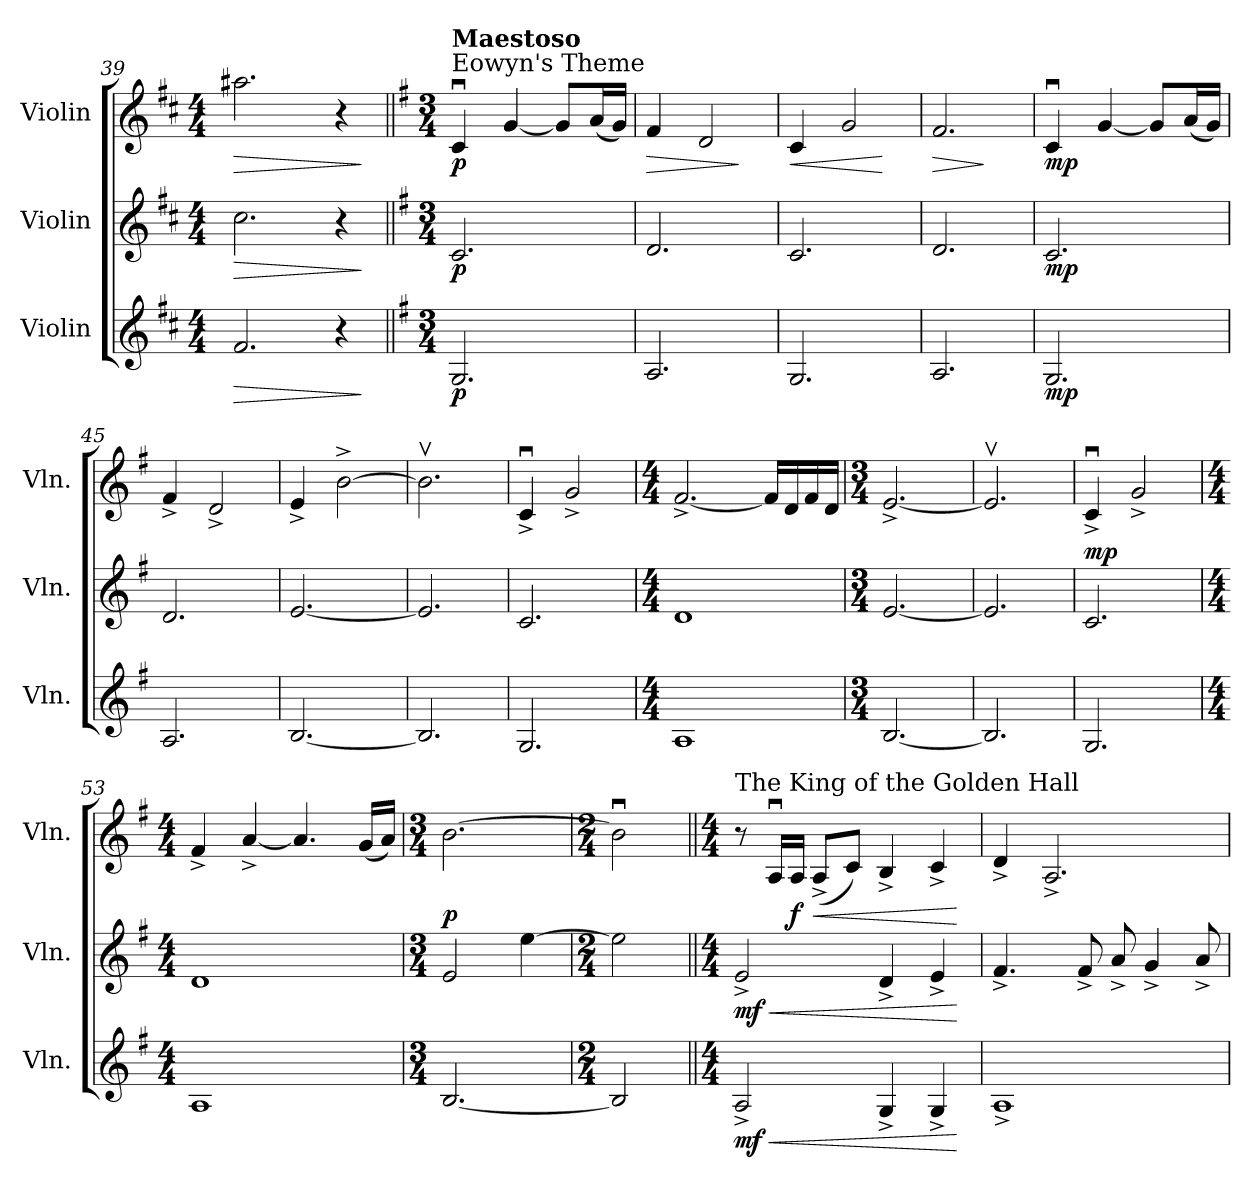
**kern	**dynam	**kern	**dynam	**kern	**dynam
*part3	*part3	*part2	*part2	*part1	*part1
*staff3	*staff3	*staff2	*staff2	*staff1	*staff1
*I"Violin	*	*I"Violin	*	*I"Violin	*
*I'Vln.	*	*I'Vln.	*	*I'Vln.	*
*clefG2	*	*clefG2	*	*clefG2	*
*k[f#c#]	*	*k[f#c#]	*	*k[f#c#]	*
*M4/4	*	*M4/4	*	*M4/4	*
=39	=39	=39	=39	=39	=39
!	!LO:HP:b	!	!LO:HP:b	!	!LO:HP:b
2.f#/	>	2.cc#\	>	2.aa#X\	>
4r	.	4r	.	4r	.
.	]	.	]	.	]
=40||	=40||	=40||	=40||	=40||	=40||
*k[f#]	*	*k[f#]	*	*k[f#]	*
*M3/4	*	*M3/4	*	*M3/4	*
*	*	*	*	*MM76	*
!	!	!	!	!LO:TX:a:t=Eowyn's Theme	!
!	!	!	!	!LO:TX:a:B:t=Maestoso	!
!	!LO:DY:b	!	!LO:DY:b	!	!LO:DY:b
2.G/	p	2.c/	p	4cu/	p
.	.	.	.	[4g/	.
.	.	.	.	8g/L]	.
.	.	.	.	(16a/L	.
.	.	.	.	16g/JJ)	.
=41	=41	=41	=41	=41	=41
!	!	!	!	!	!LO:HP:b
2.A/	.	2.d/	.	4f#/	>
.	.	.	.	2d/	.
.	.	.	.	.	]
=42	=42	=42	=42	=42	=42
!	!	!	!	!	!LO:HP:b
2.G/	.	2.c/	.	4c/	<
.	.	.	.	2g/	.
.	.	.	.	.	[
=43	=43	=43	=43	=43	=43
!	!	!	!	!	!LO:HP:b
2.A/	.	2.d/	.	2.f#/	>
.	.	.	.	.	]
=44	=44	=44	=44	=44	=44
!	!LO:DY:b	!	!LO:DY:b	!	!LO:DY:b
2.G/	mp	2.c/	mp	4cu/	mp
.	.	.	.	[4g/	.
.	.	.	.	8g/L]	.
.	.	.	.	(16a/L	.
.	.	.	.	16g/JJ)	.
=45	=45	=45	=45	=45	=45
2.A/	.	2.d/	.	4f#^/	.
.	.	.	.	2d^/	.
=46	=46	=46	=46	=46	=46
[2.B/	.	[2.e/	.	4e^/	.
.	.	.	.	[2b^\	.
=47	=47	=47	=47	=47	=47
2.B/]	.	2.e/]	.	2.bv\]	.
!!LO:LB:g=z
=48	=48	=48	=48	=48	=48
2.G/	.	2.c/	.	4cu^/	.
.	.	.	.	2g^/	.
=49	=49	=49	=49	=49	=49
*M4/4	*	*M4/4	*	*M4/4	*
1A	.	1d	.	[2.f#^/	.
.	.	.	.	16f#/LL]	.
.	.	.	.	16d/	.
.	.	.	.	16f#/	.
.	.	.	.	16d/JJ	.
=50	=50	=50	=50	=50	=50
*M3/4	*	*M3/4	*	*M3/4	*
[2.B/	.	[2.e/	.	[2.e^/	.
=51	=51	=51	=51	=51	=51
2.B/]	.	2.e/]	.	2.ev/]	.
=52	=52	=52	=52	=52	=52
!	!	!	!LO:DY:a	!	!
2.G/	.	2.c/	mp	4cu^/	.
.	.	.	.	2g^/	.
=53	=53	=53	=53	=53	=53
*M4/4	*	*M4/4	*	*M4/4	*
1A	.	1d	.	4f#^/	.
.	.	.	.	[4a^/	.
.	.	.	.	4.a/]	.
.	.	.	.	(16g/LL	.
.	.	.	.	16a/JJ)	.
=54	=54	=54	=54	=54	=54
*M3/4	*	*M3/4	*	*M3/4	*
!	!	!	!	!	!LO:DY:b
[2.B/	.	2e/	.	[2.b\	p
.	.	[4ee\	.	.	.
=55	=55	=55	=55	=55	=55
*M2/4	*	*M2/4	*	*M2/4	*
2B/]	.	2ee\]	.	2bu\]	.
=56||	=56||	=56||	=56||	=56||	=56||
*M4/4	*	*M4/4	*	*M4/4	*
!	!	!	!	!LO:TX:a:t=The King of the Golden Hall	!
!	!LO:HP:b	!	!LO:HP:b	!	!
!	!LO:DY:n=1:b	!	!LO:DY:n=1:b	!	!
2A^/	< mf	2e^/	< mf	8r	.
.	.	.	.	16Au/LL	.
!	!	!	!	!	!LO:DY:b
.	.	.	.	16A/JJ	f
!	!	!	!	!	!LO:HP:b
.	.	.	.	(8A^/L	<
.	.	.	.	8c/J)	.
4G^/	.	4d^/	.	4B^/	.
4G^/	.	4e^/	.	4c^/	.
.	[	.	[	.	[
!!LO:PB:g=z
=57	=57	=57	=57	=57	=57
1A^	.	4.f#^/	.	4d^/	.
.	.	.	.	2.A^/	.
.	.	8f#^/	.	.	.
.	.	8a^/	.	.	.
.	.	4g^/	.	.	.
.	.	8a^/	.	.	.
=	=	=	=	=	=
*-	*-	*-	*-	*-	*-
